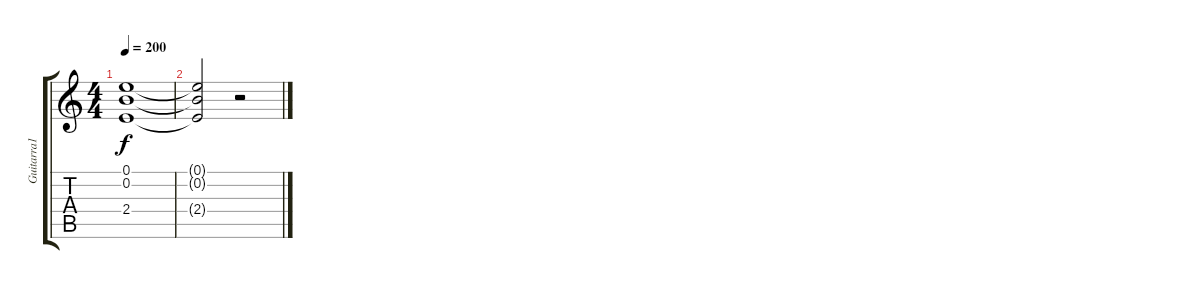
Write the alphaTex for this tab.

\track ("Guitarra1" "Guitarra1") {instrument distortionguitar}
\staff {score tabs}
\tuning (E4 B3 G3 D3 A2 E2) {hide}
\ts (4 4)
\tempo 200
\clef g2
\ks c
(0.1{t} 0.2{t} 2.4{t}).1{dy f} |
(0.1{t} 0.2{t} 2.4{t}).2 r.2
